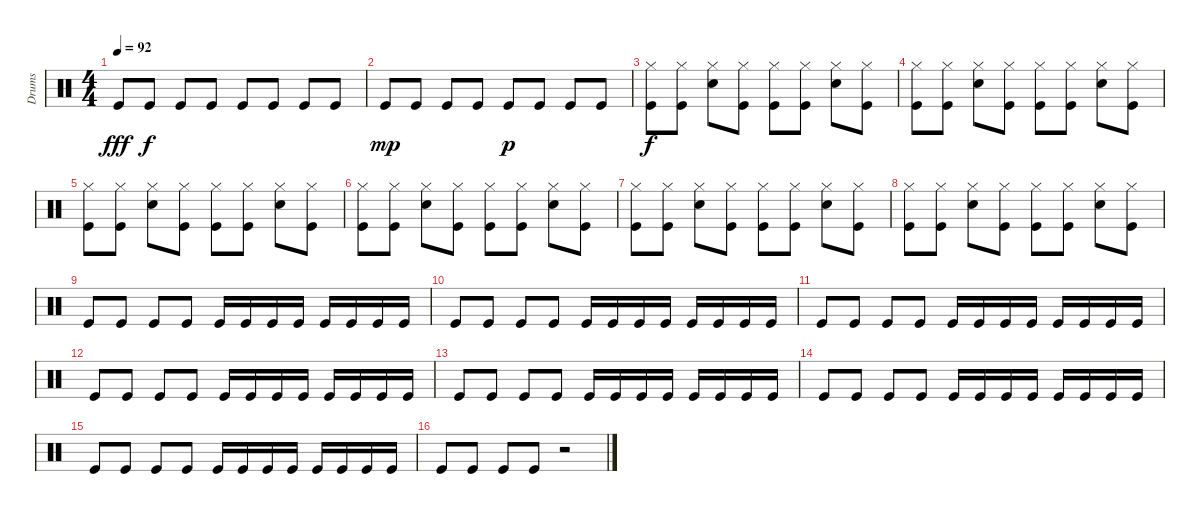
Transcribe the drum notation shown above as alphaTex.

\track ("Drums" "Drums") {instrument percussion}
\staff {score}
\articulation defaults
\ts (4 4)
\tempo 92
\clef neutral
\ks c "Kick (hit)".8{dy fff} "Kick (hit)".8{dy f} "Kick (hit)".8 "Kick (hit)".8 "Kick (hit)".8 "Kick (hit)".8 "Kick (hit)".8 "Kick (hit)".8
|
"Kick (hit)".8{dy mp} "Kick (hit)".8 "Kick (hit)".8 "Kick (hit)".8 "Kick (hit)".8{dy p} "Kick (hit)".8 "Kick (hit)".8 "Kick (hit)".8 |
("Kick (hit)" "Hi-Hat (closed)").8{dy f} ("Kick (hit)" "Hi-Hat (closed)").8 ("Electric Snare (hit)" "Hi-Hat (closed)").8 ("Kick (hit)" "Hi-Hat (closed)").8 ("Kick (hit)" "Hi-Hat (closed)").8 ("Kick (hit)" "Hi-Hat (closed)").8 ("Electric Snare (hit)" "Hi-Hat (closed)").8 ("Kick (hit)" "Hi-Hat (closed)").8 |
("Kick (hit)" "Hi-Hat (closed)").8 ("Kick (hit)" "Hi-Hat (closed)").8 ("Electric Snare (hit)" "Hi-Hat (closed)").8 ("Kick (hit)" "Hi-Hat (closed)").8 ("Kick (hit)" "Hi-Hat (closed)").8 ("Kick (hit)" "Hi-Hat (closed)").8 ("Electric Snare (hit)" "Hi-Hat (closed)").8 ("Kick (hit)" "Hi-Hat (closed)").8 |
("Kick (hit)" "Hi-Hat (closed)").8 ("Kick (hit)" "Hi-Hat (closed)").8 ("Electric Snare (hit)" "Hi-Hat (closed)").8 ("Kick (hit)" "Hi-Hat (closed)").8 ("Kick (hit)" "Hi-Hat (closed)").8 ("Kick (hit)" "Hi-Hat (closed)").8 ("Electric Snare (hit)" "Hi-Hat (closed)").8 ("Kick (hit)" "Hi-Hat (closed)").8 |
("Kick (hit)" "Hi-Hat (closed)").8 ("Kick (hit)" "Hi-Hat (closed)").8 ("Electric Snare (hit)" "Hi-Hat (closed)").8 ("Kick (hit)" "Hi-Hat (closed)").8 ("Kick (hit)" "Hi-Hat (closed)").8 ("Kick (hit)" "Hi-Hat (closed)").8 ("Electric Snare (hit)" "Hi-Hat (closed)").8 ("Kick (hit)" "Hi-Hat (closed)").8 |
("Kick (hit)" "Hi-Hat (closed)").8 ("Kick (hit)" "Hi-Hat (closed)").8 ("Electric Snare (hit)" "Hi-Hat (closed)").8 ("Kick (hit)" "Hi-Hat (closed)").8 ("Kick (hit)" "Hi-Hat (closed)").8 ("Kick (hit)" "Hi-Hat (closed)").8 ("Electric Snare (hit)" "Hi-Hat (closed)").8 ("Kick (hit)" "Hi-Hat (closed)").8 |
("Kick (hit)" "Hi-Hat (closed)").8 ("Kick (hit)" "Hi-Hat (closed)").8 ("Electric Snare (hit)" "Hi-Hat (closed)").8 ("Kick (hit)" "Hi-Hat (closed)").8 ("Kick (hit)" "Hi-Hat (closed)").8 ("Kick (hit)" "Hi-Hat (closed)").8 ("Electric Snare (hit)" "Hi-Hat (closed)").8 ("Kick (hit)" "Hi-Hat (closed)").8 |
"Kick (hit)".8 "Kick (hit)".8 "Kick (hit)".8 "Kick (hit)".8 "Kick (hit)".16 "Kick (hit)".16 "Kick (hit)".16 "Kick (hit)".16 "Kick (hit)".16 "Kick (hit)".16 "Kick (hit)".16 "Kick (hit)".16 |
"Kick (hit)".8 "Kick (hit)".8 "Kick (hit)".8 "Kick (hit)".8 "Kick (hit)".16 "Kick (hit)".16 "Kick (hit)".16 "Kick (hit)".16 "Kick (hit)".16 "Kick (hit)".16 "Kick (hit)".16 "Kick (hit)".16 |
"Kick (hit)".8 "Kick (hit)".8 "Kick (hit)".8 "Kick (hit)".8 "Kick (hit)".16 "Kick (hit)".16 "Kick (hit)".16 "Kick (hit)".16 "Kick (hit)".16 "Kick (hit)".16 "Kick (hit)".16 "Kick (hit)".16 |
"Kick (hit)".8 "Kick (hit)".8 "Kick (hit)".8 "Kick (hit)".8 "Kick (hit)".16 "Kick (hit)".16 "Kick (hit)".16 "Kick (hit)".16 "Kick (hit)".16 "Kick (hit)".16 "Kick (hit)".16 "Kick (hit)".16 |
"Kick (hit)".8 "Kick (hit)".8 "Kick (hit)".8 "Kick (hit)".8 "Kick (hit)".16 "Kick (hit)".16 "Kick (hit)".16 "Kick (hit)".16 "Kick (hit)".16 "Kick (hit)".16 "Kick (hit)".16 "Kick (hit)".16 |
"Kick (hit)".8 "Kick (hit)".8 "Kick (hit)".8 "Kick (hit)".8 "Kick (hit)".16 "Kick (hit)".16 "Kick (hit)".16 "Kick (hit)".16 "Kick (hit)".16 "Kick (hit)".16 "Kick (hit)".16 "Kick (hit)".16 |
"Kick (hit)".8 "Kick (hit)".8 "Kick (hit)".8 "Kick (hit)".8 "Kick (hit)".16 "Kick (hit)".16 "Kick (hit)".16 "Kick (hit)".16 "Kick (hit)".16 "Kick (hit)".16 "Kick (hit)".16 "Kick (hit)".16 |
"Kick (hit)".8 "Kick (hit)".8 "Kick (hit)".8 "Kick (hit)".8 r.2
